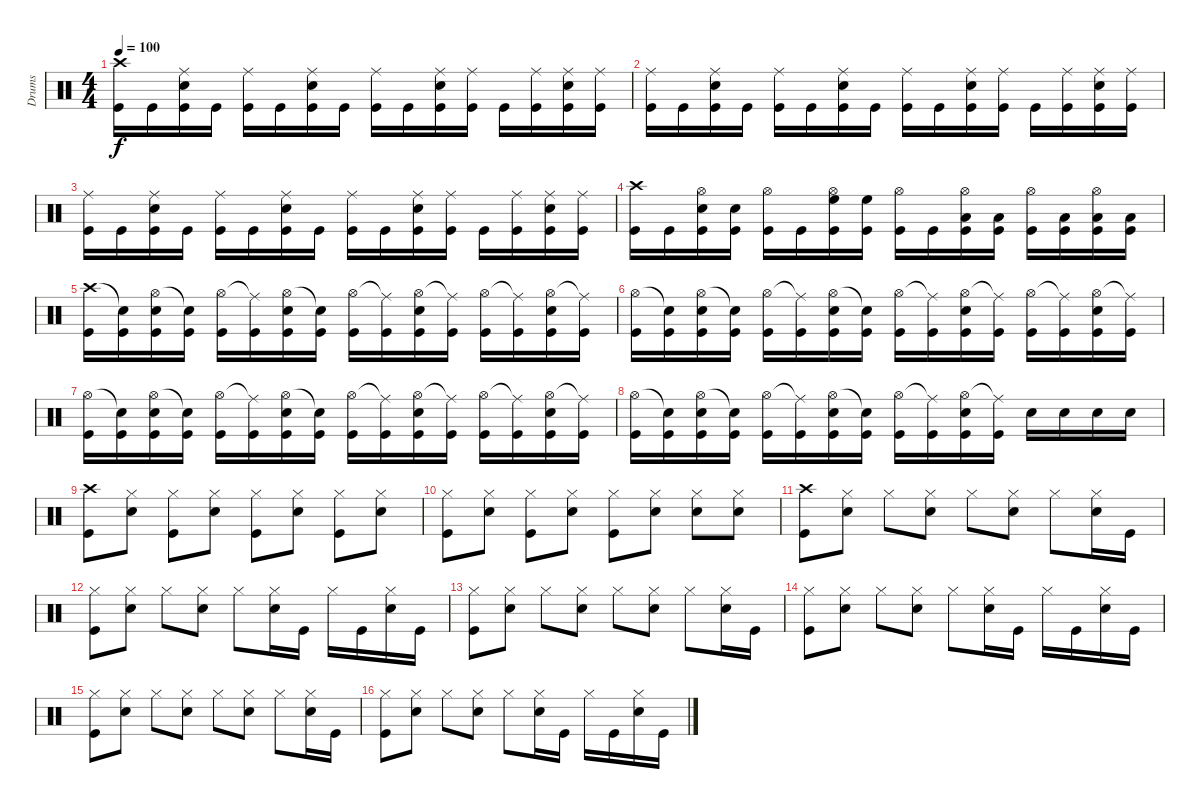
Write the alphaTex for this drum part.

\track ("Drums" "Drums") {instrument percussion}
\staff {score}
\articulation defaults
\ts (4 4)
\tempo 100
\clef neutral
\ks c
("Crash high (hit)" "Kick (hit)").16{dy f} "Kick (hit)".16 ("Ride (middle)" "Electric Snare (hit)" "Kick (hit)").16 "Kick (hit)".16 ("Ride (middle)" "Kick (hit)").16 "Kick (hit)".16 ("Ride (middle)" "Electric Snare (hit)" "Kick (hit)").16 "Kick (hit)".16 ("Ride (middle)" "Kick (hit)").16 "Kick (hit)".16 ("Ride (middle)" "Electric Snare (hit)" "Kick (hit)").16 ("Ride (middle)" "Kick (hit)").16 "Kick (hit)".16 ("Ride (middle)" "Kick (hit)").16 ("Ride (middle)" "Electric Snare (hit)" "Kick (hit)").16 ("Ride (middle)" "Kick (hit)").16 |
("Ride (middle)" "Kick (hit)").16 "Kick (hit)".16 ("Ride (middle)" "Electric Snare (hit)" "Kick (hit)").16 "Kick (hit)".16 ("Ride (middle)" "Kick (hit)").16 "Kick (hit)".16 ("Ride (middle)" "Electric Snare (hit)" "Kick (hit)").16 "Kick (hit)".16 ("Ride (middle)" "Kick (hit)").16 "Kick (hit)".16 ("Ride (middle)" "Electric Snare (hit)" "Kick (hit)").16 ("Ride (middle)" "Kick (hit)").16 "Kick (hit)".16 ("Ride (middle)" "Kick (hit)").16 ("Ride (middle)" "Electric Snare (hit)" "Kick (hit)").16 ("Ride (middle)" "Kick (hit)").16 |
("Ride (middle)" "Kick (hit)").16 "Kick (hit)".16 ("Ride (middle)" "Electric Snare (hit)" "Kick (hit)").16 "Kick (hit)".16 ("Ride (middle)" "Kick (hit)").16 "Kick (hit)".16 ("Ride (middle)" "Electric Snare (hit)" "Kick (hit)").16 "Kick (hit)".16 ("Ride (middle)" "Kick (hit)").16 "Kick (hit)".16 ("Ride (middle)" "Electric Snare (hit)" "Kick (hit)").16 ("Ride (middle)" "Kick (hit)").16 "Kick (hit)".16 ("Ride (middle)" "Kick (hit)").16 ("Ride (middle)" "Electric Snare (hit)" "Kick (hit)").16 ("Ride (middle)" "Kick (hit)").16 |
("Crash high (hit)" "Kick (hit)").16 "Kick (hit)".16 ("Hi-Hat (open)" "Electric Snare (hit)" "Kick (hit)").16 ("Electric Snare (hit)" "Kick (hit)").16 ("Hi-Hat (open)" "Kick (hit)").16 "Kick (hit)".16 ("High Floor Tom (hit)" "Hi-Hat (open)" "Kick (hit)").16 ("High Floor Tom (hit)" "Kick (hit)").16 ("Hi-Hat (open)" "Kick (hit)").16 "Kick (hit)".16 ("Low Tom (hit)" "Hi-Hat (open)" "Kick (hit)").16 ("Low Tom (hit)" "Kick (hit)").16 ("Hi-Hat (open)" "Kick (hit)").16 ("Low Floor Tom (hit)" "Kick (hit)").16 ("Low Floor Tom (hit)" "Hi-Hat (open)" "Kick (hit)").16 ("Low Floor Tom (hit)" "Kick (hit)").16 |
("Crash high (hit)" "Kick (hit)").16 ("Snare (hit)"{t} "Kick (hit)").16 ("Hi-Hat (open)" "Electric Snare (hit)" "Kick (hit)").16 ("Snare (hit)"{t} "Kick (hit)").16 ("Hi-Hat (open)" "Kick (hit)").16 ("Ride (middle)"{t} "Kick (hit)").16 ("Hi-Hat (open)" "Electric Snare (hit)" "Kick (hit)").16 ("Snare (hit)"{t} "Kick (hit)").16 ("Hi-Hat (open)" "Kick (hit)").16 ("Ride (middle)"{t} "Kick (hit)").16 ("Hi-Hat (open)" "Electric Snare (hit)" "Kick (hit)").16 ("Ride (middle)"{t} "Kick (hit)").16 ("Hi-Hat (open)" "Kick (hit)").16 ("Ride (middle)"{t} "Kick (hit)").16 ("Hi-Hat (open)" "Electric Snare (hit)" "Kick (hit)").16 ("Ride (middle)"{t} "Kick (hit)").16 |
("Hi-Hat (open)" "Kick (hit)").16 ("Snare (hit)"{t} "Kick (hit)").16 ("Hi-Hat (open)" "Electric Snare (hit)" "Kick (hit)").16 ("Snare (hit)"{t} "Kick (hit)").16 ("Hi-Hat (open)" "Kick (hit)").16 ("Ride (middle)"{t} "Kick (hit)").16 ("Hi-Hat (open)" "Electric Snare (hit)" "Kick (hit)").16 ("Snare (hit)"{t} "Kick (hit)").16 ("Hi-Hat (open)" "Kick (hit)").16 ("Ride (middle)"{t} "Kick (hit)").16 ("Hi-Hat (open)" "Electric Snare (hit)" "Kick (hit)").16 ("Ride (middle)"{t} "Kick (hit)").16 ("Hi-Hat (open)" "Kick (hit)").16 ("Ride (middle)"{t} "Kick (hit)").16 ("Hi-Hat (open)" "Electric Snare (hit)" "Kick (hit)").16 ("Ride (middle)"{t} "Kick (hit)").16 |
("Hi-Hat (open)" "Kick (hit)").16 ("Snare (hit)"{t} "Kick (hit)").16 ("Hi-Hat (open)" "Electric Snare (hit)" "Kick (hit)").16 ("Snare (hit)"{t} "Kick (hit)").16 ("Hi-Hat (open)" "Kick (hit)").16 ("Ride (middle)"{t} "Kick (hit)").16 ("Hi-Hat (open)" "Electric Snare (hit)" "Kick (hit)").16 ("Snare (hit)"{t} "Kick (hit)").16 ("Hi-Hat (open)" "Kick (hit)").16 ("Ride (middle)"{t} "Kick (hit)").16 ("Hi-Hat (open)" "Electric Snare (hit)" "Kick (hit)").16 ("Ride (middle)"{t} "Kick (hit)").16 ("Hi-Hat (open)" "Kick (hit)").16 ("Ride (middle)"{t} "Kick (hit)").16 ("Hi-Hat (open)" "Electric Snare (hit)" "Kick (hit)").16 ("Ride (middle)"{t} "Kick (hit)").16 |
("Hi-Hat (open)" "Kick (hit)").16 ("Snare (hit)"{t} "Kick (hit)").16 ("Hi-Hat (open)" "Electric Snare (hit)" "Kick (hit)").16 ("Snare (hit)"{t} "Kick (hit)").16 ("Hi-Hat (open)" "Kick (hit)").16 ("Ride (middle)"{t} "Kick (hit)").16 ("Hi-Hat (open)" "Electric Snare (hit)" "Kick (hit)").16 ("Snare (hit)"{t} "Kick (hit)").16 ("Hi-Hat (open)" "Kick (hit)").16 ("Ride (middle)"{t} "Kick (hit)").16 ("Hi-Hat (open)" "Electric Snare (hit)" "Kick (hit)").16 ("Ride (middle)"{t} "Kick (hit)").16 "Electric Snare (hit)".16 "Electric Snare (hit)".16 "Electric Snare (hit)".16 "Electric Snare (hit)".16 |
("Crash high (hit)" "Kick (hit)").8 ("Hi-Hat (closed)" "Electric Snare (hit)").8 ("Hi-Hat (closed)" "Kick (hit)").8 ("Hi-Hat (closed)" "Electric Snare (hit)").8 ("Hi-Hat (closed)" "Kick (hit)").8 ("Hi-Hat (closed)" "Electric Snare (hit)").8 ("Hi-Hat (closed)" "Kick (hit)").8 ("Hi-Hat (closed)" "Electric Snare (hit)").8 |
("Hi-Hat (closed)" "Kick (hit)").8 ("Hi-Hat (closed)" "Electric Snare (hit)").8 ("Hi-Hat (closed)" "Kick (hit)").8 ("Hi-Hat (closed)" "Electric Snare (hit)").8 ("Hi-Hat (closed)" "Kick (hit)").8 ("Hi-Hat (closed)" "Electric Snare (hit)").8 ("Hi-Hat (closed)" "Electric Snare (hit)").8 ("Hi-Hat (closed)" "Electric Snare (hit)").8 |
("Crash high (hit)" "Kick (hit)").8 ("Hi-Hat (closed)" "Electric Snare (hit)").8 "Hi-Hat (closed)".8 ("Hi-Hat (closed)" "Electric Snare (hit)").8 "Hi-Hat (closed)".8 ("Hi-Hat (closed)" "Electric Snare (hit)").8 "Hi-Hat (closed)".8 ("Hi-Hat (closed)" "Electric Snare (hit)").16 "Kick (hit)".16 |
("Hi-Hat (closed)" "Kick (hit)").8 ("Hi-Hat (closed)" "Electric Snare (hit)").8 "Hi-Hat (closed)".8 ("Hi-Hat (closed)" "Electric Snare (hit)").8 "Hi-Hat (closed)".8 ("Hi-Hat (closed)" "Electric Snare (hit)").16 "Kick (hit)".16 "Hi-Hat (closed)".16 "Kick (hit)".16 ("Hi-Hat (closed)" "Electric Snare (hit)").16 "Kick (hit)".16 |
("Hi-Hat (closed)" "Kick (hit)").8 ("Hi-Hat (closed)" "Electric Snare (hit)").8 "Hi-Hat (closed)".8 ("Hi-Hat (closed)" "Electric Snare (hit)").8 "Hi-Hat (closed)".8 ("Hi-Hat (closed)" "Electric Snare (hit)").8 "Hi-Hat (closed)".8 ("Hi-Hat (closed)" "Electric Snare (hit)").16 "Kick (hit)".16 |
("Hi-Hat (closed)" "Kick (hit)").8 ("Hi-Hat (closed)" "Electric Snare (hit)").8 "Hi-Hat (closed)".8 ("Hi-Hat (closed)" "Electric Snare (hit)").8 "Hi-Hat (closed)".8 ("Hi-Hat (closed)" "Electric Snare (hit)").16 "Kick (hit)".16 "Hi-Hat (closed)".16 "Kick (hit)".16 ("Hi-Hat (closed)" "Electric Snare (hit)").16 "Kick (hit)".16 |
("Hi-Hat (closed)" "Kick (hit)").8 ("Hi-Hat (closed)" "Electric Snare (hit)").8 "Hi-Hat (closed)".8 ("Hi-Hat (closed)" "Electric Snare (hit)").8 "Hi-Hat (closed)".8 ("Hi-Hat (closed)" "Electric Snare (hit)").8 "Hi-Hat (closed)".8 ("Hi-Hat (closed)" "Electric Snare (hit)").16 "Kick (hit)".16 |
("Hi-Hat (closed)" "Kick (hit)").8 ("Hi-Hat (closed)" "Electric Snare (hit)").8 "Hi-Hat (closed)".8 ("Hi-Hat (closed)" "Electric Snare (hit)").8 "Hi-Hat (closed)".8 ("Hi-Hat (closed)" "Electric Snare (hit)").16 "Kick (hit)".16 "Hi-Hat (closed)".16 "Kick (hit)".16 ("Hi-Hat (closed)" "Electric Snare (hit)").16 "Kick (hit)".16
